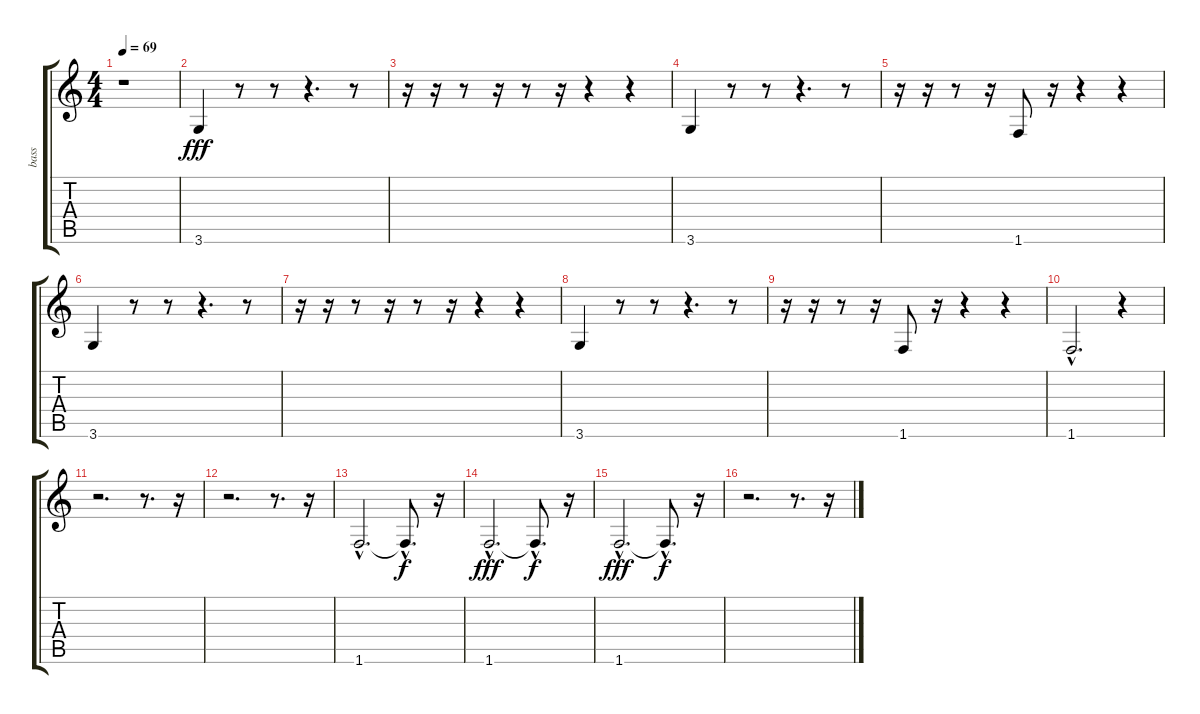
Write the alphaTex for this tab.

\track ("bass" "bass") {instrument electricbassfinger}
\staff {score tabs}
\tuning (E4 B3 G3 D3 A2 E2) {hide}
\ts (4 4)
\tempo 69
\clef g2
\ks c
r.1{dy fff instrument electricbassfinger} |
3.6.4 r.8 r.8 r.4{d} r.8 |
r.16 r.16 r.8 r.16 r.8 r.16 r.4 r.4 |
3.6.4 r.8 r.8 r.4{d} r.8 |
r.16 r.16 r.8 r.16 1.6.8 r.16 r.4 r.4 |
3.6.4 r.8 r.8 r.4{d} r.8 |
r.16 r.16 r.8 r.16 r.8 r.16 r.4 r.4 |
3.6.4 r.8 r.8 r.4{d} r.8 |
r.16 r.16 r.8 r.16 1.6.8 r.16 r.4 r.4 |
1.6{hac}.2{d} r.4 |
r.2{d} r.8{d} r.16 |
r.2{d} r.8{d} r.16 |
1.6{hac}.2{d} 1.6{hac t}.8{d dy f} r.16 |
1.6{hac}.2{d dy fff} 1.6{hac t}.8{d dy f} r.16 |
1.6{hac}.2{d dy fff} 1.6{hac t}.8{d dy f} r.16 |
r.2{d} r.8{d} r.16
